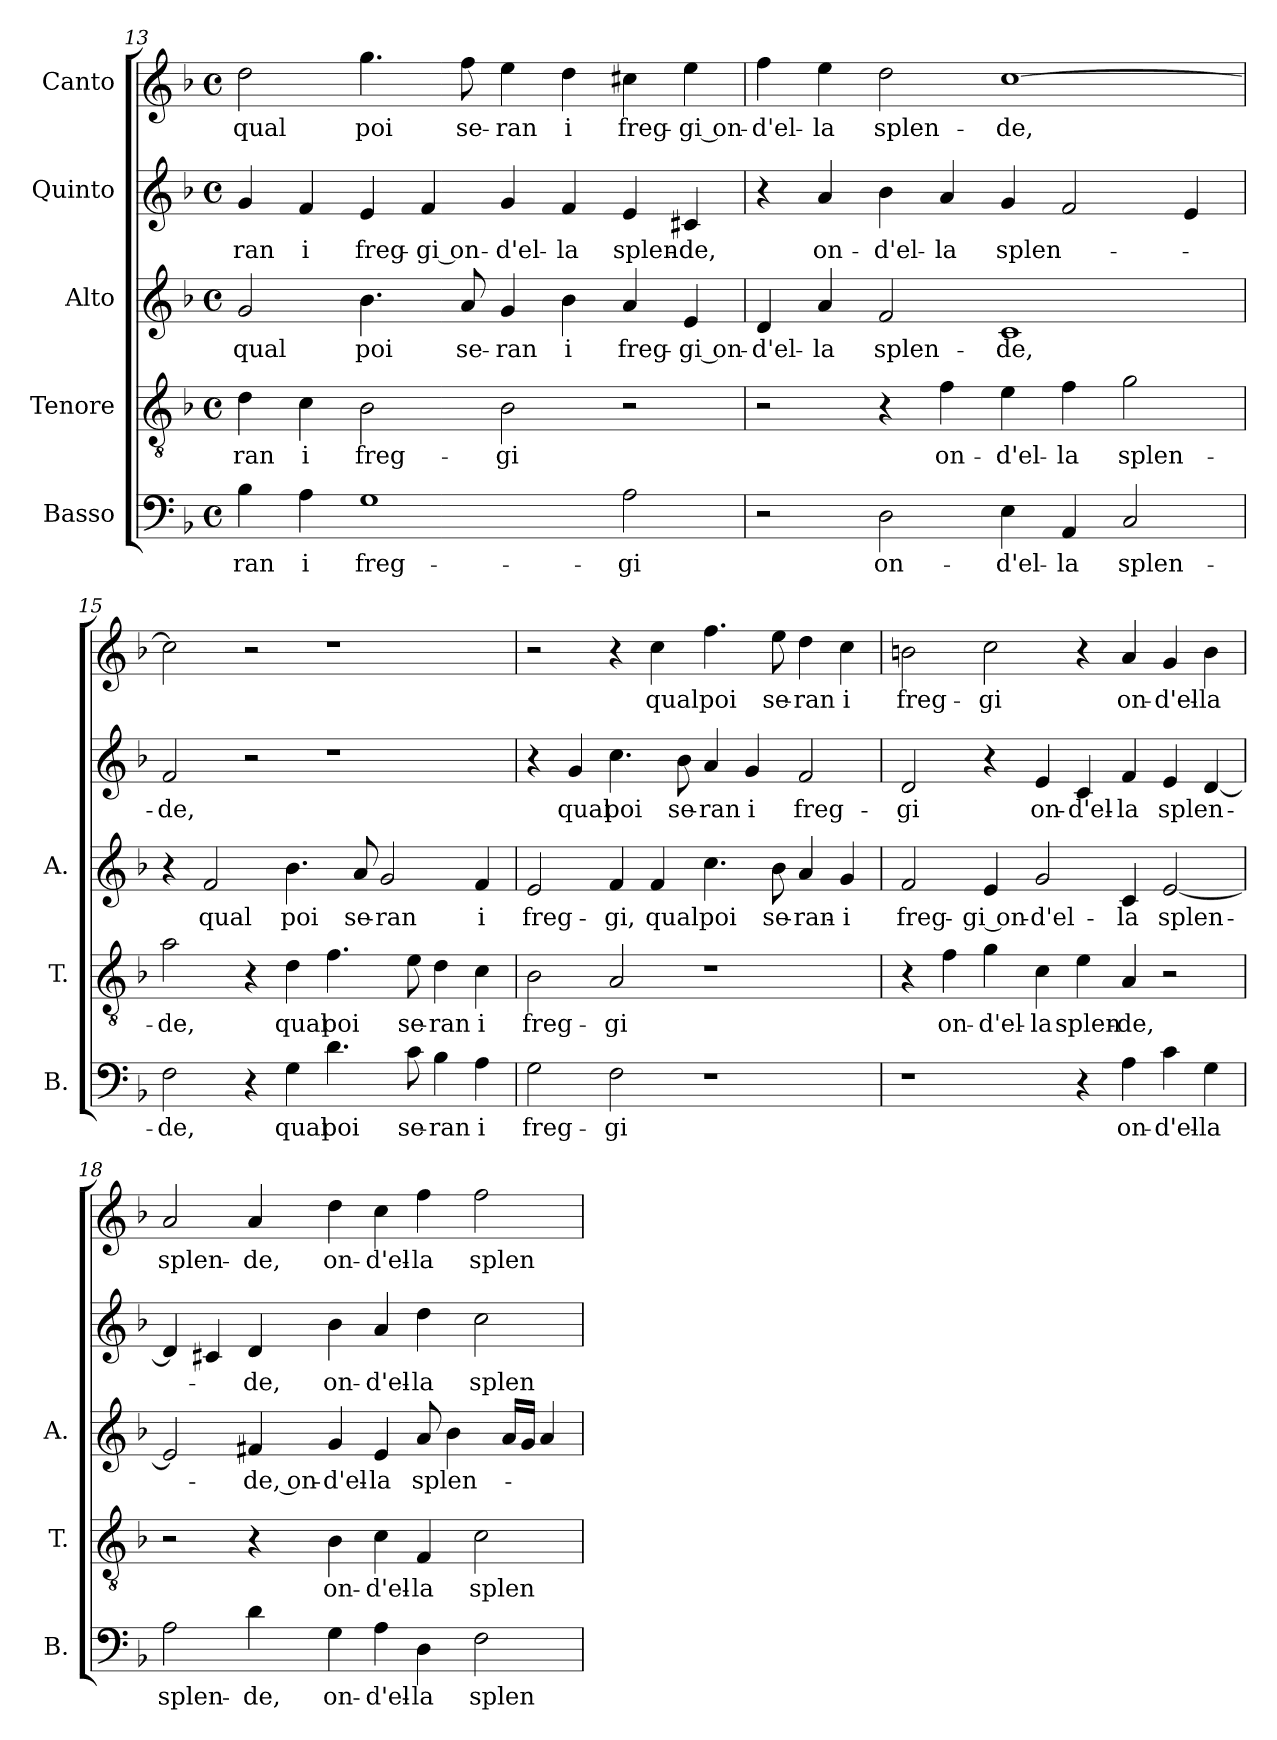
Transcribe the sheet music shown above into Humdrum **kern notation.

**kern	**text	**kern	**text	**kern	**text	**kern	**text	**kern	**text
*part5	*part5	*part4	*part4	*part3	*part3	*part2	*part2	*part1	*part1
*staff5	*staff5	*staff4	*staff4	*staff3	*staff3	*staff2	*staff2	*staff1	*staff1
*I"Basso	*	*I"Tenore	*	*I"Alto	*	*I"Quinto	*	*I"Canto	*
*I'B.	*	*I'T.	*	*I'A.	*	*	*	*	*
*clefF4	*	*clefGv2	*	*clefG2	*	*clefG2	*	*clefG2	*
*k[b-]	*	*k[b-]	*	*k[b-]	*	*k[b-]	*	*k[b-]	*
*F:	*	*F:	*	*F:	*	*F:	*	*F:	*
*M4/4	*	*M4/4	*	*M4/4	*	*M4/4	*	*M4/4	*
*met(c)	*	*met(c)	*	*met(c)	*	*met(c)	*	*met(c)	*
=13	=13	=13	=13	=13	=13	=13	=13	=13	=13
4B-\	-ran	4d\	-ran	2g/	qual	4g/	-ran	2dd\	qual
4A\	i	4c\	i	.	.	4f/	i	.	.
1G\	freg-	2B-\	freg-	4.b-\	poi	4e/	freg-	4.gg\	poi
.	.	.	.	.	.	4f/	-gi on-	.	.
.	.	.	.	8a/	se-	.	.	8ff\	se-
.	.	2B-\	-gi	4g/	-ran	4g/	-d'el-	4ee\	-ran
.	.	.	.	4b-\	i	4f/	-la	4dd\	i
2A\	-gi	2r	.	4a/	freg-	4e/	splen-	4cc#X\	freg-
.	.	.	.	4e/	-gi on-	4c#X/	-de,	4ee\	-gi on-
=14	=14	=14	=14	=14	=14	=14	=14	=14	=14
2r	.	2r	.	4d/	-d'el-	4r	.	4ff\	-d'el-
.	.	.	.	4a/	-la	4a/	on-	4ee\	-la
2D\	on-	4r	.	2f/	splen-	4b-\	-d'el-	2dd\	splen-
.	.	4f\	on-	.	.	4a/	-la	.	.
4E\	-d'el-	4e\	-d'el-	1c/	-de,	4g/	splen-	[1cc\	-de,
4AA/	-la	4f\	-la	.	.	2f/	.	.	.
2C/	splen-	2g\	splen-	.	.	.	.	.	.
.	.	.	.	.	.	4e/	.	.	.
=15	=15	=15	=15	=15	=15	=15	=15	=15	=15
2F\	-de,	2a\	-de,	4r	.	2f/	-de,	2cc\]	.
.	.	.	.	2f/	qual	.	.	.	.
4r	.	4r	.	.	.	2r	.	2r	.
4G\	qual	4d\	qual	4.b-\	poi	.	.	.	.
4.d\	poi	4.f\	poi	.	.	1r	.	1r	.
.	.	.	.	8a/	se-	.	.	.	.
.	.	.	.	2g/	-ran	.	.	.	.
8c\	se-	8e\	se-	.	.	.	.	.	.
4B-\	-ran	4d\	-ran	.	.	.	.	.	.
4A\	i	4c\	i	4f/	i	.	.	.	.
=16	=16	=16	=16	=16	=16	=16	=16	=16	=16
2G\	freg-	2B-\	freg-	2e/	freg-	4r	.	2r	.
.	.	.	.	.	.	4g/	qual	.	.
2F\	-gi	2A/	-gi	4f/	-gi,	4.cc\	poi	4r	.
.	.	.	.	4f/	qual	.	.	4cc\	qual
.	.	.	.	.	.	8b-\	se-	.	.
1r	.	1r	.	4.cc\	poi	4a/	-ran	4.ff\	poi
.	.	.	.	.	.	4g/	i	.	.
.	.	.	.	8b-\	se-	.	.	8ee\	se-
.	.	.	.	4a/	-ran-	2f/	freg-	4dd\	-ran
.	.	.	.	4g/	-i	.	.	4cc\	i
=17	=17	=17	=17	=17	=17	=17	=17	=17	=17
1r	.	4r	.	2f/	freg-	2d/	-gi	2bn\	freg-
.	.	4f\	on-	.	.	.	.	.	.
.	.	4g\	-d'el-	4e/	-gi on-	4r	.	2cc\	-gi
.	.	4c\	-la	2g/	-d'el-	4e/	on-	.	.
4r	.	4e\	splen-	.	.	4c/	-d'el-	4r	.
4A\	on-	4A/	-de,	4c/	-la	4f/	-la	4a/	on-
4c\	-d'el-	2r	.	[2e/	splen-	4e/	splen-	4g/	-d'el-
4G\	-la	.	.	.	.	[4d/	.	4b\	-la
=18	=18	=18	=18	=18	=18	=18	=18	=18	=18
2A\	splen-	2r	.	2e/]	.	4d/]	.	2a/	splen-
.	.	.	.	.	.	4c#X/	.	.	.
4d\	-de,	4r	.	4f#X/	-de, on-	4d/	-de,	4a/	-de,
4G\	on-	4B-\	on-	4g/	-d'el-	4b-\	on-	4dd\	on-
4A\	-d'el-	4c\	-d'el-	4e/	-la	4a/	-d'el-	4cc\	-d'el-
4D\	-la	4F/	-la	8a/	splen-	4dd\	-la	4ff\	-la
.	.	.	.	4b-\	.	.	.	.	.
2F\	splen-	2c\	splen-	.	.	2cc\	splen-	2ff\	splen-
.	.	.	.	16a/LL	.	.	.	.	.
.	.	.	.	16g/JJ	.	.	.	.	.
.	.	.	.	4a/	.	.	.	.	.
=	=	=	=	=	=	=	=	=	=
*-	*-	*-	*-	*-	*-	*-	*-	*-	*-
